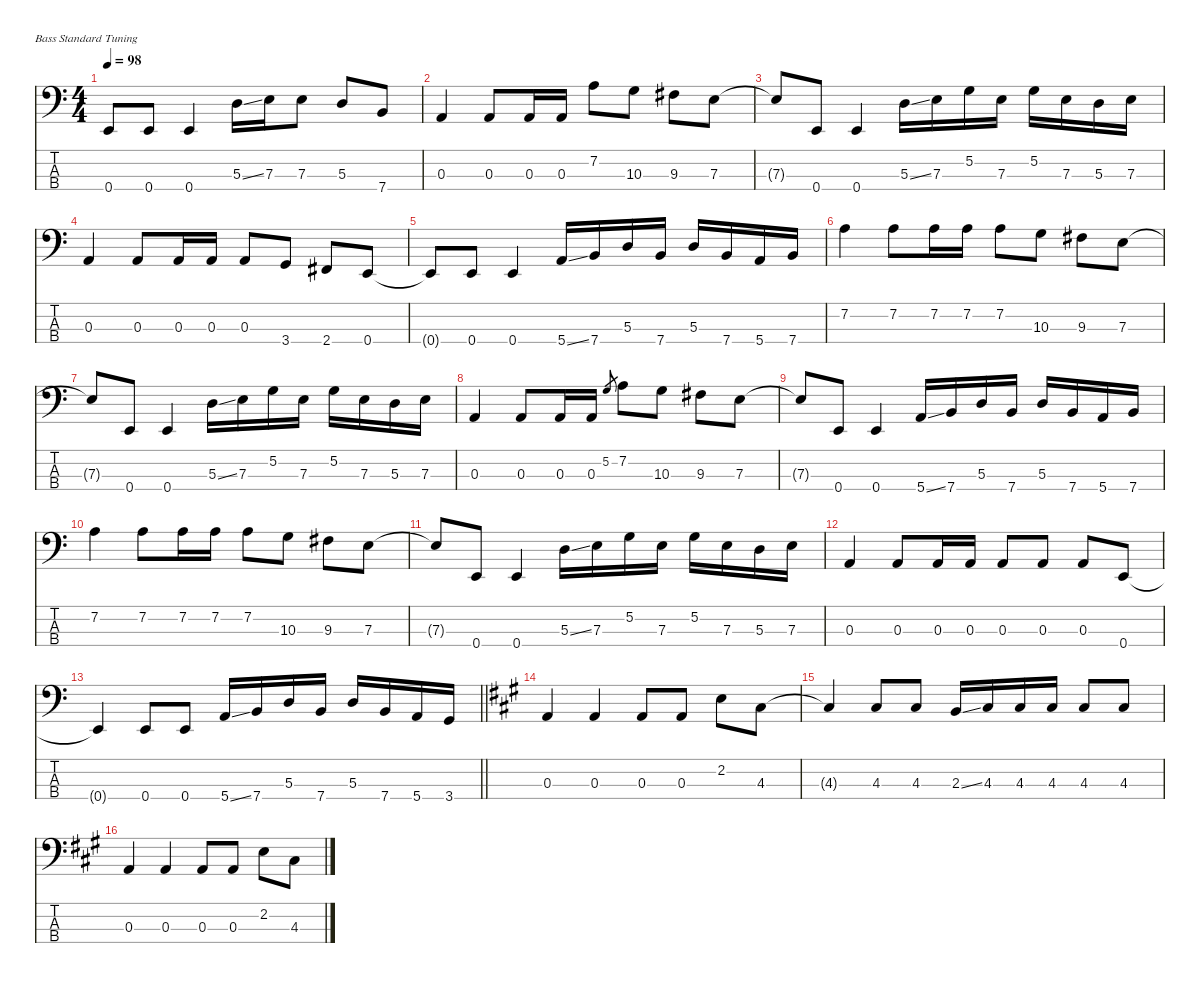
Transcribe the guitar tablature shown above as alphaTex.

\defaultSystemsLayout 4
\hideDynamics
\bracketExtendMode nobrackets
\singleTrackTrackNamePolicy hidden
\multiTrackTrackNamePolicy hidden
\firstSystemTrackNameMode fullname
\otherSystemsTrackNameOrientation horizontal
\track ("Bass" "el.bs.") {instrument electricbassfinger}
\staff {score tabs}
\tuning (G2 D2 A1 E1)
\ts (4 4)
\tempo 98
\clef f4
\ks aminor
0.4{t}.8{dy f beam Up} 0.4.8{beam Up} 0.4.4{beam Up} 5.3{ss}.16{beam Down} 7.3.16{beam Down} 7.3.8{beam Down} 5.3.8{beam Up} 7.4.8{beam Up} |
0.3.4{beam Up} 0.3.8{beam Up} 0.3.16{beam Up} 0.3.16{beam Up} 7.2.8{beam Down} 10.3.8{beam Down} 9.3{acc #}.8{beam Down} 7.3.8{beam Down} |
7.3{t}.8{beam Up} 0.4.8{beam Up} 0.4.4{beam Up} 5.3{ss}.16{beam Down} 7.3.16{beam Down} 5.2.16{beam Down} 7.3.16{beam Down} 5.2.16{beam Down} 7.3.16{beam Down} 5.3.16{beam Down} 7.3.16{beam Down} |
0.3.4{beam Up} 0.3.8{beam Up} 0.3.16{beam Up} 0.3.16{beam Up} 0.3.8{beam Up} 3.4.8{beam Up} 2.4{acc #}.8{beam Up} 0.4.8{beam Up} |
0.4{t}.8{beam Up} 0.4.8{beam Up} 0.4.4{beam Up} 5.4{ss}.16{beam Up} 7.4.16{beam Up} 5.3.16{beam Up} 7.4.16{beam Up} 5.3.16{beam Up} 7.4.16{beam Up} 5.4.16{beam Up} 7.4.16{beam Up} |
7.2.4{beam Down} 7.2.8{beam Down} 7.2.16{beam Down} 7.2.16{beam Down} 7.2.8{beam Down} 10.3.8{beam Down} 9.3{acc #}.8{beam Down} 7.3.8{beam Down} |
7.3{t}.8{beam Up} 0.4.8{beam Up} 0.4.4{beam Up} 5.3{ss}.16{beam Down} 7.3.16{beam Down} 5.2.16{beam Down} 7.3.16{beam Down} 5.2.16{beam Down} 7.3.16{beam Down} 5.3.16{beam Down} 7.3.16{beam Down} |
0.3.4{beam Up} 0.3.8{beam Up} 0.3.16{beam Up} 0.3.16{beam Up} 5.2.8{gr dy mf beam Up} 7.2.8{dy f beam Down} 10.3.8{beam Down} 9.3{acc #}.8{beam Down} 7.3.8{beam Down} |
7.3{t}.8{beam Up} 0.4.8{beam Up} 0.4.4{beam Up} 5.4{ss}.16{beam Up} 7.4.16{beam Up} 5.3.16{beam Up} 7.4.16{beam Up} 5.3.16{beam Up} 7.4.16{beam Up} 5.4.16{beam Up} 7.4.16{beam Up} |
7.2.4{beam Down} 7.2.8{beam Down} 7.2.16{beam Down} 7.2.16{beam Down} 7.2.8{beam Down} 10.3.8{beam Down} 9.3{acc #}.8{beam Down} 7.3.8{beam Down} |
7.3{t}.8{beam Up} 0.4.8{beam Up} 0.4.4{beam Up} 5.3{ss}.16{beam Down} 7.3.16{beam Down} 5.2.16{beam Down} 7.3.16{beam Down} 5.2.16{beam Down} 7.3.16{beam Down} 5.3.16{beam Down} 7.3.16{beam Down} |
0.3.4{beam Up} 0.3.8{beam Up} 0.3.16{beam Up} 0.3.16{beam Up} 0.3.8{beam Up} 0.3.8{beam Up} 0.3.8{beam Up} 0.4.8{beam Up} |
\barLineRight lightlight
0.4{t}.4{beam Up} 0.4.8{beam Up} 0.4.8{beam Up} 5.4{ss}.16{beam Up} 7.4.16{beam Up} 5.3.16{beam Up} 7.4.16{beam Up} 5.3.16{beam Up} 7.4.16{beam Up} 5.4.16{beam Up} 3.4.16{beam Up} |
\ks f#minor
0.3{acc forcenatural}.4{beam Up} 0.3{acc forcenatural}.4{beam Up} 0.3{acc forcenatural}.8{beam Up} 0.3{acc forcenatural}.8{beam Up} 2.2{acc forcenatural}.8{beam Down} 4.3{acc #}.8{beam Down} |
4.3{t acc #}.4{beam Up} 4.3{acc #}.8{beam Up} 4.3{acc #}.8{beam Up} 2.3{ss acc forcenatural}.16{beam Up} 4.3{acc #}.16{beam Up} 4.3{acc #}.16{beam Up} 4.3{acc #}.16{beam Up} 4.3{acc #}.8{beam Up} 4.3{acc #}.8{beam Up} |
0.3{acc forcenatural}.4{beam Up} 0.3{acc forcenatural}.4{beam Up} 0.3{acc forcenatural}.8{beam Up} 0.3{acc forcenatural}.8{beam Up} 2.2{acc forcenatural}.8{beam Down} 4.3{acc #}.8{beam Down}
